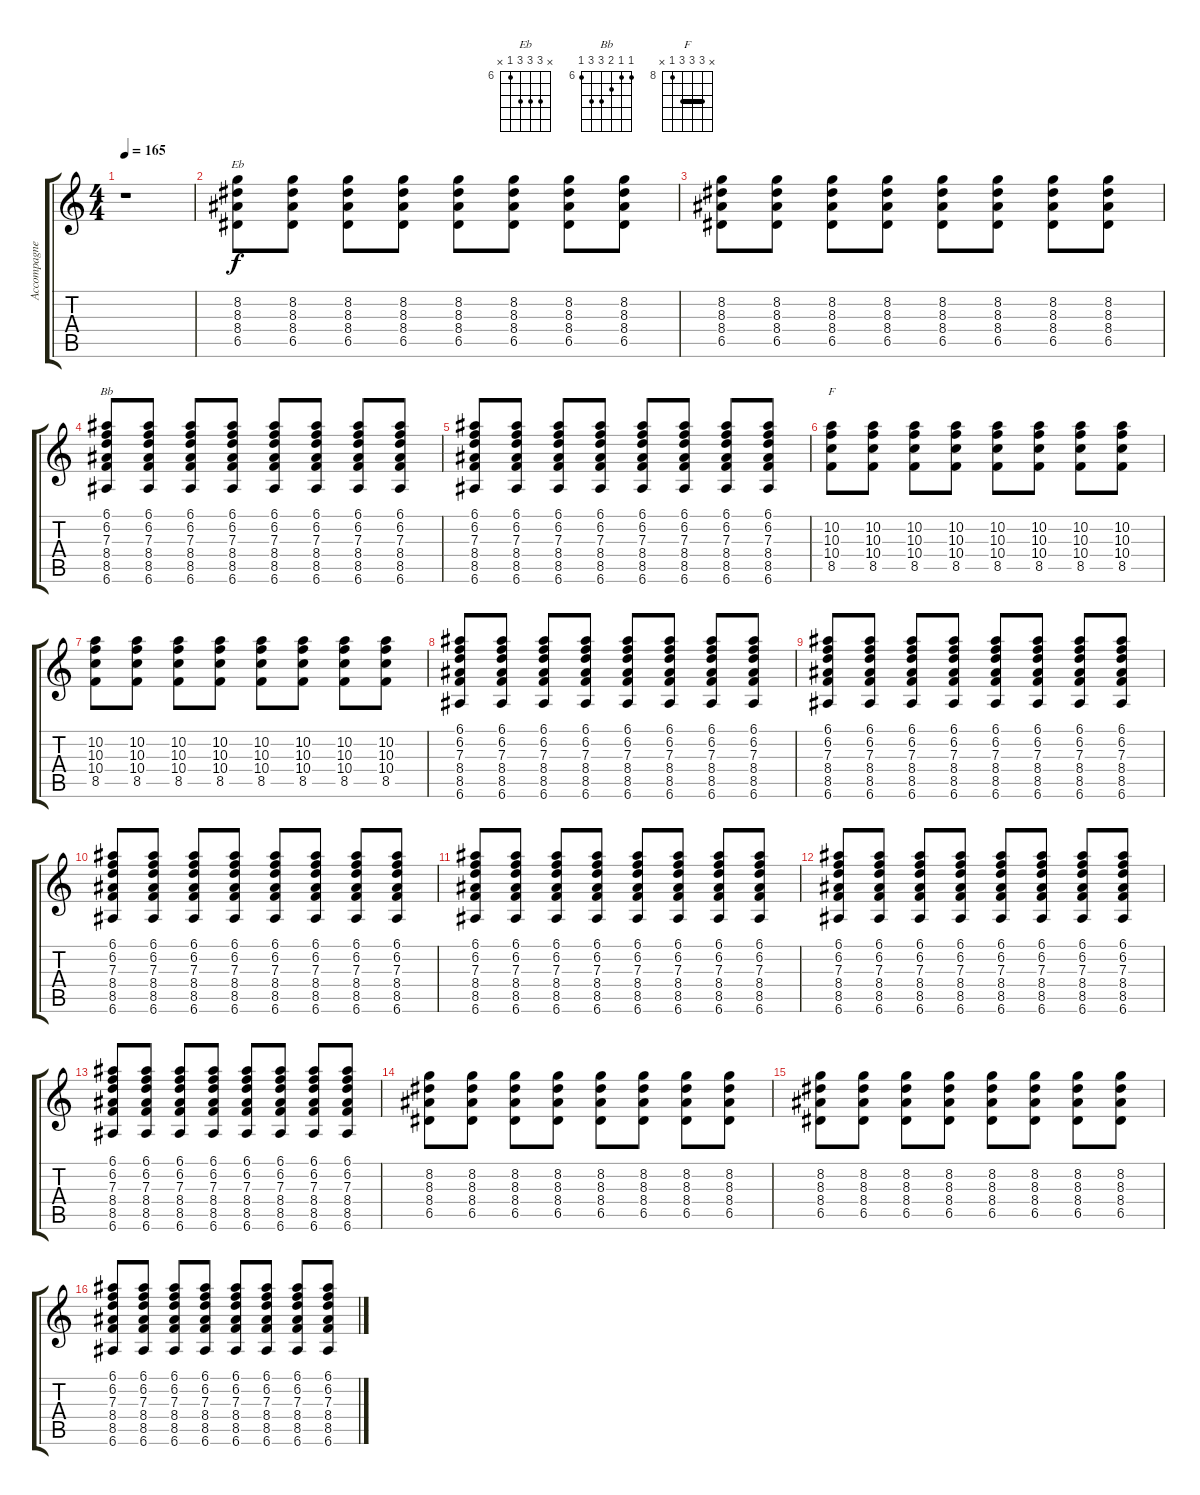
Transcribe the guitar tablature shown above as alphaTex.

\track ("Accompagnement" "Accompagne") {instrument acousticguitarnylon}
\staff {score tabs}
\tuning (E4 B3 G3 D3 A2 E2) {hide}
\chord ("Eb" x 8 8 8 6 x) {firstfret 6}
\chord ("Bb" 6 6 7 8 8 6) {firstfret 6}
\chord ("F" x 10 10 10 8 x) {firstfret 8 barre 10}
\ts (4 4)
\tempo 165
\clef g2
\ks c
r.1{dy f} |
(8.2 8.3 8.4 6.5).8{ch "Eb"} (8.2 8.3 8.4 6.5).8 (8.2 8.3 8.4 6.5).8 (8.2 8.3 8.4 6.5).8 (8.2 8.3 8.4 6.5).8 (8.2 8.3 8.4 6.5).8 (8.2 8.3 8.4 6.5).8 (8.2 8.3 8.4 6.5).8 |
(8.2 8.3 8.4 6.5).8 (8.2 8.3 8.4 6.5).8 (8.2 8.3 8.4 6.5).8 (8.2 8.3 8.4 6.5).8 (8.2 8.3 8.4 6.5).8 (8.2 8.3 8.4 6.5).8 (8.2 8.3 8.4 6.5).8 (8.2 8.3 8.4 6.5).8 |
(6.1 6.2 7.3 8.4 8.5 6.6).8{ch "Bb"} (6.1 6.2 7.3 8.4 8.5 6.6).8 (6.1 6.2 7.3 8.4 8.5 6.6).8 (6.1 6.2 7.3 8.4 8.5 6.6).8 (6.1 6.2 7.3 8.4 8.5 6.6).8 (6.1 6.2 7.3 8.4 8.5 6.6).8 (6.1 6.2 7.3 8.4 8.5 6.6).8 (6.1 6.2 7.3 8.4 8.5 6.6).8 |
(6.1 6.2 7.3 8.4 8.5 6.6).8 (6.1 6.2 7.3 8.4 8.5 6.6).8 (6.1 6.2 7.3 8.4 8.5 6.6).8 (6.1 6.2 7.3 8.4 8.5 6.6).8 (6.1 6.2 7.3 8.4 8.5 6.6).8 (6.1 6.2 7.3 8.4 8.5 6.6).8 (6.1 6.2 7.3 8.4 8.5 6.6).8 (6.1 6.2 7.3 8.4 8.5 6.6).8 |
(10.2 10.3 10.4 8.5).8{ch "F"} (10.2 10.3 10.4 8.5).8 (10.2 10.3 10.4 8.5).8 (10.2 10.3 10.4 8.5).8 (10.2 10.3 10.4 8.5).8 (10.2 10.3 10.4 8.5).8 (10.2 10.3 10.4 8.5).8 (10.2 10.3 10.4 8.5).8 |
(10.2 10.3 10.4 8.5).8 (10.2 10.3 10.4 8.5).8 (10.2 10.3 10.4 8.5).8 (10.2 10.3 10.4 8.5).8 (10.2 10.3 10.4 8.5).8 (10.2 10.3 10.4 8.5).8 (10.2 10.3 10.4 8.5).8 (10.2 10.3 10.4 8.5).8 |
(6.1 6.2 7.3 8.4 8.5 6.6).8 (6.1 6.2 7.3 8.4 8.5 6.6).8 (6.1 6.2 7.3 8.4 8.5 6.6).8 (6.1 6.2 7.3 8.4 8.5 6.6).8 (6.1 6.2 7.3 8.4 8.5 6.6).8 (6.1 6.2 7.3 8.4 8.5 6.6).8 (6.1 6.2 7.3 8.4 8.5 6.6).8 (6.1 6.2 7.3 8.4 8.5 6.6).8 |
(6.1 6.2 7.3 8.4 8.5 6.6).8 (6.1 6.2 7.3 8.4 8.5 6.6).8 (6.1 6.2 7.3 8.4 8.5 6.6).8 (6.1 6.2 7.3 8.4 8.5 6.6).8 (6.1 6.2 7.3 8.4 8.5 6.6).8 (6.1 6.2 7.3 8.4 8.5 6.6).8 (6.1 6.2 7.3 8.4 8.5 6.6).8 (6.1 6.2 7.3 8.4 8.5 6.6).8 |
(6.1 6.2 7.3 8.4 8.5 6.6).8 (6.1 6.2 7.3 8.4 8.5 6.6).8 (6.1 6.2 7.3 8.4 8.5 6.6).8 (6.1 6.2 7.3 8.4 8.5 6.6).8 (6.1 6.2 7.3 8.4 8.5 6.6).8 (6.1 6.2 7.3 8.4 8.5 6.6).8 (6.1 6.2 7.3 8.4 8.5 6.6).8 (6.1 6.2 7.3 8.4 8.5 6.6).8 |
(6.1 6.2 7.3 8.4 8.5 6.6).8 (6.1 6.2 7.3 8.4 8.5 6.6).8 (6.1 6.2 7.3 8.4 8.5 6.6).8 (6.1 6.2 7.3 8.4 8.5 6.6).8 (6.1 6.2 7.3 8.4 8.5 6.6).8 (6.1 6.2 7.3 8.4 8.5 6.6).8 (6.1 6.2 7.3 8.4 8.5 6.6).8 (6.1 6.2 7.3 8.4 8.5 6.6).8 |
(6.1 6.2 7.3 8.4 8.5 6.6).8 (6.1 6.2 7.3 8.4 8.5 6.6).8 (6.1 6.2 7.3 8.4 8.5 6.6).8 (6.1 6.2 7.3 8.4 8.5 6.6).8 (6.1 6.2 7.3 8.4 8.5 6.6).8 (6.1 6.2 7.3 8.4 8.5 6.6).8 (6.1 6.2 7.3 8.4 8.5 6.6).8 (6.1 6.2 7.3 8.4 8.5 6.6).8 |
(6.1 6.2 7.3 8.4 8.5 6.6).8 (6.1 6.2 7.3 8.4 8.5 6.6).8 (6.1 6.2 7.3 8.4 8.5 6.6).8 (6.1 6.2 7.3 8.4 8.5 6.6).8 (6.1 6.2 7.3 8.4 8.5 6.6).8 (6.1 6.2 7.3 8.4 8.5 6.6).8 (6.1 6.2 7.3 8.4 8.5 6.6).8 (6.1 6.2 7.3 8.4 8.5 6.6).8 |
(8.2 8.3 8.4 6.5).8 (8.2 8.3 8.4 6.5).8 (8.2 8.3 8.4 6.5).8 (8.2 8.3 8.4 6.5).8 (8.2 8.3 8.4 6.5).8 (8.2 8.3 8.4 6.5).8 (8.2 8.3 8.4 6.5).8 (8.2 8.3 8.4 6.5).8 |
(8.2 8.3 8.4 6.5).8 (8.2 8.3 8.4 6.5).8 (8.2 8.3 8.4 6.5).8 (8.2 8.3 8.4 6.5).8 (8.2 8.3 8.4 6.5).8 (8.2 8.3 8.4 6.5).8 (8.2 8.3 8.4 6.5).8 (8.2 8.3 8.4 6.5).8 |
(6.1 6.2 7.3 8.4 8.5 6.6).8 (6.1 6.2 7.3 8.4 8.5 6.6).8 (6.1 6.2 7.3 8.4 8.5 6.6).8 (6.1 6.2 7.3 8.4 8.5 6.6).8 (6.1 6.2 7.3 8.4 8.5 6.6).8 (6.1 6.2 7.3 8.4 8.5 6.6).8 (6.1 6.2 7.3 8.4 8.5 6.6).8 (6.1 6.2 7.3 8.4 8.5 6.6).8
